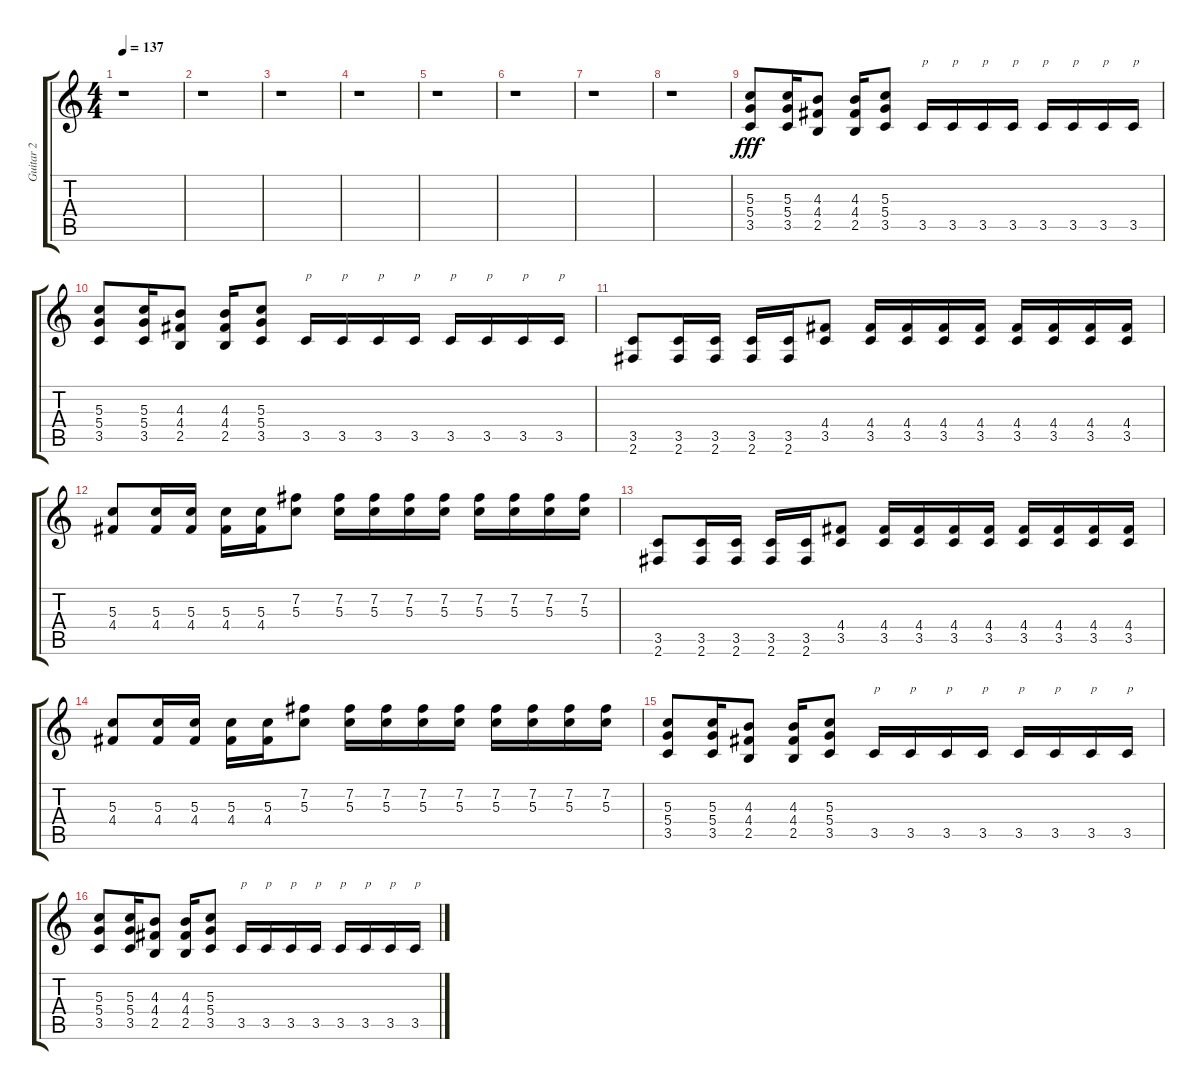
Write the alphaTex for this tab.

\track ("Guitar 2" "Guitar 2") {instrument distortionguitar}
\staff {score tabs}
\tuning (E4 B3 G3 D3 A2 E2) {hide}
\ts (4 4)
\tempo 137
\clef g2
\ks c
r.1{dy fff} |
r.1 |
r.1 |
r.1 |
r.1 |
r.1 |
r.1 |
r.1 |
(5.3 5.4 3.5).8 (5.3 5.4 3.5).16 (4.3 4.4 2.5).8 (4.3 4.4 2.5).16 (5.3 5.4 3.5).8 3.5.16{txt "p"} 3.5.16{txt "p"} 3.5.16{txt "p"} 3.5.16{txt "p"} 3.5.16{txt "p"} 3.5.16{txt "p"} 3.5.16{txt "p"} 3.5.16{txt "p"} |
(5.3 5.4 3.5).8 (5.3 5.4 3.5).16 (4.3 4.4 2.5).8 (4.3 4.4 2.5).16 (5.3 5.4 3.5).8 3.5.16{txt "p"} 3.5.16{txt "p"} 3.5.16{txt "p"} 3.5.16{txt "p"} 3.5.16{txt "p"} 3.5.16{txt "p"} 3.5.16{txt "p"} 3.5.16{txt "p"} |
(3.5 2.6).8 (3.5 2.6).16 (3.5 2.6).16 (3.5 2.6).16 (3.5 2.6).16 (4.4 3.5).8 (4.4 3.5).16 (4.4 3.5).16 (4.4 3.5).16 (4.4 3.5).16 (4.4 3.5).16 (4.4 3.5).16 (4.4 3.5).16 (4.4 3.5).16 |
(5.3 4.4).8 (5.3 4.4).16 (5.3 4.4).16 (5.3 4.4).16 (5.3 4.4).16 (7.2 5.3).8 (7.2 5.3).16 (7.2 5.3).16 (7.2 5.3).16 (7.2 5.3).16 (7.2 5.3).16 (7.2 5.3).16 (7.2 5.3).16 (7.2 5.3).16 |
(3.5 2.6).8 (3.5 2.6).16 (3.5 2.6).16 (3.5 2.6).16 (3.5 2.6).16 (4.4 3.5).8 (4.4 3.5).16 (4.4 3.5).16 (4.4 3.5).16 (4.4 3.5).16 (4.4 3.5).16 (4.4 3.5).16 (4.4 3.5).16 (4.4 3.5).16 |
(5.3 4.4).8 (5.3 4.4).16 (5.3 4.4).16 (5.3 4.4).16 (5.3 4.4).16 (7.2 5.3).8 (7.2 5.3).16 (7.2 5.3).16 (7.2 5.3).16 (7.2 5.3).16 (7.2 5.3).16 (7.2 5.3).16 (7.2 5.3).16 (7.2 5.3).16 |
(5.3 5.4 3.5).8 (5.3 5.4 3.5).16 (4.3 4.4 2.5).8 (4.3 4.4 2.5).16 (5.3 5.4 3.5).8 3.5.16{txt "p"} 3.5.16{txt "p"} 3.5.16{txt "p"} 3.5.16{txt "p"} 3.5.16{txt "p"} 3.5.16{txt "p"} 3.5.16{txt "p"} 3.5.16{txt "p"} |
(5.3 5.4 3.5).8 (5.3 5.4 3.5).16 (4.3 4.4 2.5).8 (4.3 4.4 2.5).16 (5.3 5.4 3.5).8 3.5.16{txt "p"} 3.5.16{txt "p"} 3.5.16{txt "p"} 3.5.16{txt "p"} 3.5.16{txt "p"} 3.5.16{txt "p"} 3.5.16{txt "p"} 3.5.16{txt "p"}
